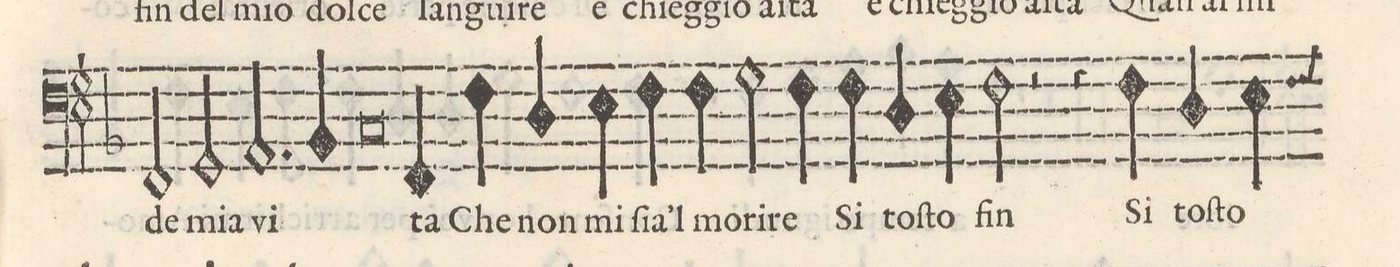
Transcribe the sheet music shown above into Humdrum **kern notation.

**kern	**text
*I"BASSO	*
*clefF4	*
*k[b-]	*
*met(C)	*
*M2/1	*
2FF/	de
2GG/	mia
=29-	=29-
2.AA/	vi-
4BB-/	.
0C	.
=30-	=30-
4FF/	ta
4F\	Che
4D/	non
4E\	mi
=31-	=31-
4F\	ſia'l
4F\	mo-
2G\	-ri-
4F\	-re
4F\	Si
4D/	to-
4E\	-ſto
=32-	=32-
2F\	fin
2r	.
4r	.
4F\	Si
4D/	to-
4E\	-ſto
*custos:F	*
*-	*-
